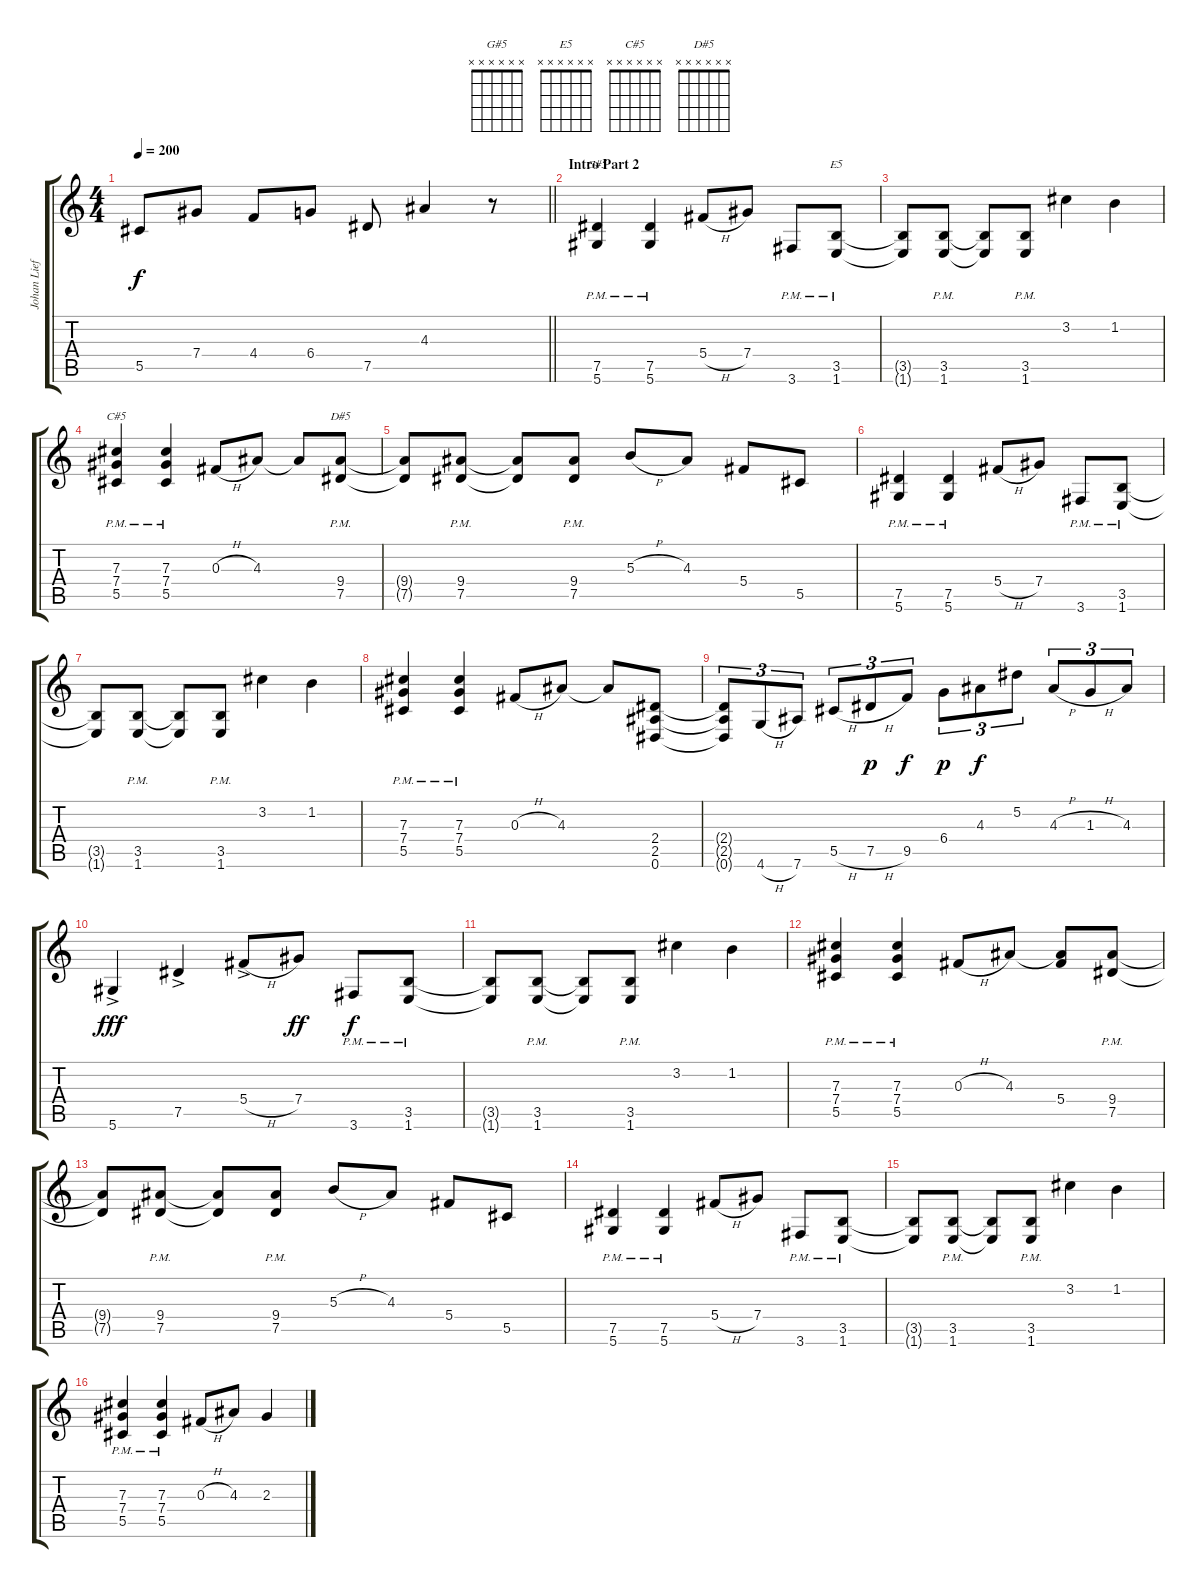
\track ("Johan Liefvendahl" "Johan Lief") {instrument overdrivenguitar}
\staff {score tabs}
\tuning (Eb4 Bb3 Gb3 Db3 Ab2 Eb2) {hide}
\chord ("G#5" x x x x x x)
\chord ("E5" x x x x x x)
\chord ("C#5" x x x x x x)
\chord ("D#5" x x x x x x)
\ts (4 4)
\tempo 200
\clef g2
\barLineRight lightlight
\ks c
5.5{t}.8{dy f} 7.4.8 4.4.8 6.4.8 7.5.8 4.3.4 r.8 |
\section ("" "Intro Part 2")
(7.5{pm} 5.6{pm}).4{ch "G#5"} (7.5{pm} 5.6{pm}).4 5.4{h}.8 7.4.8 3.6{pm}.8 (3.5{pm} 1.6{pm}).8{ch "E5"} |
(3.5{t} 1.6{t}).8 (3.5{pm} 1.6{pm}).8 (3.5{t} 1.6{t}).8 (3.5{pm} 1.6{pm}).8 3.2.4 1.2.4 |
(7.3{pm} 7.4{pm} 5.5{pm}).4{ch "C#5"} (7.3{pm} 7.4{pm} 5.5{pm}).4 0.3{h}.8 4.3.8 4.3{t}.8 (9.4{pm} 7.5{pm}).8{ch "D#5"} |
(9.4{t} 7.5{t}).8 (9.4{pm} 7.5{pm}).8 (9.4{t} 7.5{t}).8 (9.4{pm} 7.5{pm}).8 5.3{h}.8 4.3.8 5.4.8 5.5.8 |
(7.5{pm} 5.6{pm}).4 (7.5{pm} 5.6{pm}).4 5.4{h}.8 7.4.8 3.6{pm}.8 (3.5{pm} 1.6{pm}).8 |
(3.5{t} 1.6{t}).8 (3.5{pm} 1.6{pm}).8 (3.5{t} 1.6{t}).8 (3.5{pm} 1.6{pm}).8 3.2.4 1.2.4 |
(7.3{pm} 7.4{pm} 5.5{pm}).4 (7.3{pm} 7.4{pm} 5.5{pm}).4 0.3{h}.8 4.3.8 4.3{t}.8 (2.4 2.5 0.6).8 |
(2.4{t} 2.5{t} 0.6{t}).8{tu (3 2)} 4.6{h}.8{tu (3 2)} 7.6.8{tu (3 2)} 5.5{h}.8{tu (3 2)} 7.5{h}.8{tu (3 2) dy p} 9.5.8{tu (3 2) dy f} 6.4.8{tu (3 2) dy p} 4.3.8{tu (3 2) dy f} 5.2.8{tu (3 2)} 4.3{h}.8{tu (3 2)} 1.3{h}.8{tu (3 2)} 4.3.8{tu (3 2)} |
5.6{ac}.4{dy fff} 7.5{ac}.4 5.4{h ac}.8 7.4.8{dy ff} 3.6{pm}.8{dy f} (3.5{pm} 1.6{pm}).8 |
(3.5{t} 1.6{t}).8 (3.5{pm} 1.6{pm}).8 (3.5{t} 1.6{t}).8 (3.5{pm} 1.6{pm}).8 3.2.4 1.2.4 |
(7.3{pm} 7.4{pm} 5.5{pm}).4 (7.3{pm} 7.4{pm} 5.5{pm}).4 0.3{h}.8 4.3.8 (4.3{t} 5.4).8 (9.4{pm} 7.5{pm}).8 |
(9.4{t} 7.5{t}).8 (9.4{pm} 7.5{pm}).8 (9.4{t} 7.5{t}).8 (9.4{pm} 7.5{pm}).8 5.3{h}.8 4.3.8 5.4.8 5.5.8 |
(7.5{pm} 5.6{pm}).4 (7.5{pm} 5.6{pm}).4 5.4{h}.8 7.4.8 3.6{pm}.8 (3.5{pm} 1.6{pm}).8 |
(3.5{t} 1.6{t}).8 (3.5{pm} 1.6{pm}).8 (3.5{t} 1.6{t}).8 (3.5{pm} 1.6{pm}).8 3.2.4 1.2.4 |
(7.3{pm} 7.4{pm} 5.5{pm}).4 (7.3{pm} 7.4{pm} 5.5{pm}).4 0.3{h}.8 4.3.8 2.3.4
